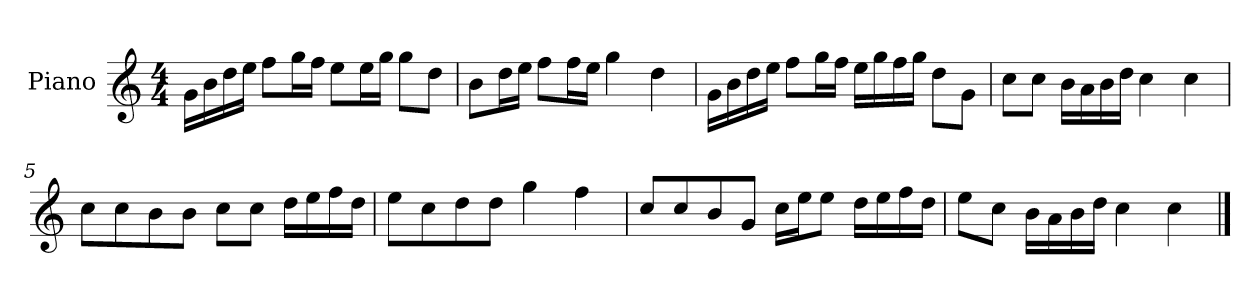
**kern
*part1
*staff1
*I"Piano
*I'P-no
*clefG2
*k[]
*M4/4
*MM90
=1
16g\LL
16b\
16dd\
16ee\JJ
8ff\L
16gg\L
16ff\JJ
8ee\L
16ee\L
16gg\JJ
8gg\L
8dd\J
=2
8b\L
16dd\L
16ee\JJ
8ff\L
16ff\L
16ee\JJ
4gg\
4dd\
=3
16g\LL
16b\
16dd\
16ee\JJ
8ff\L
16gg\L
16ff\JJ
16ee\LL
16gg\
16ff\
16gg\JJ
8dd\L
8g\J
=4
8cc\L
8cc\J
16b\LL
16a\
16b\
16dd\JJ
4cc\
4cc\
!!LO:LB:g=z
=5
8cc\L
8cc\
8b\
8b\J
8cc\L
8cc\J
16dd\LL
16ee\
16ff\
16dd\JJ
=6
8ee\L
8cc\
8dd\
8dd\J
4gg\
4ff\
=7
8cc/L
8cc/
8b/
8g/J
16cc\LL
16ee\J
8ee\J
16dd\LL
16ee\
16ff\
16dd\JJ
=8
8ee\L
8cc\J
16b\LL
16a\
16b\
16dd\JJ
4cc\
4cc\
==
*-
